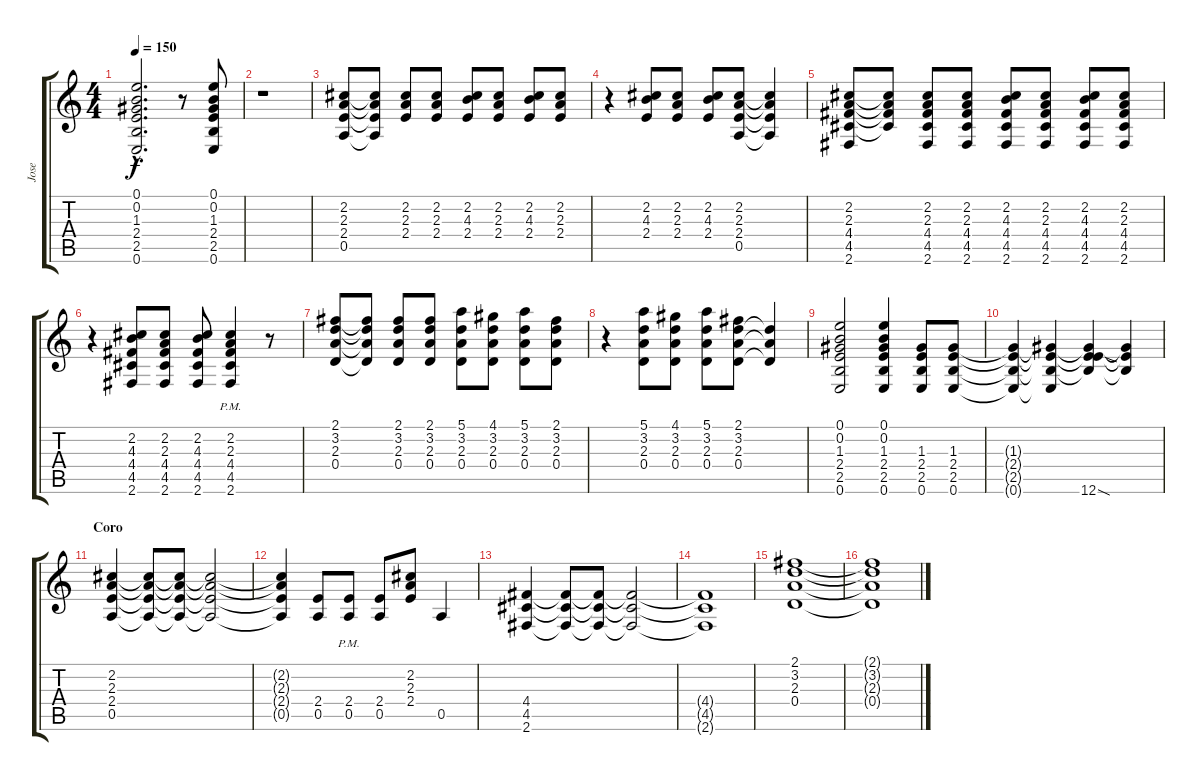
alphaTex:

\track ("Jose" "Jose") {instrument electricguitarjazz}
\staff {score tabs}
\tuning (E4 B3 G3 D3 A2 E2) {hide}
\ts (4 4)
\tempo 150
\clef g2
\ks c
(0.1{hac} 0.2{hac} 1.3{hac} 2.4{hac} 2.5{hac} 0.6{hac}).2{d dy f} r.8 (0.1 0.2 1.3 2.4 2.5 0.6).8 |
r.1 |
(2.2 2.3 2.4 0.5).8 (2.2{t} 2.3{t} 2.4{t} 0.5{t}).8 (2.2 2.3 2.4).8 (2.2 2.3 2.4).8 (2.2 4.3 2.4).8 (2.2 2.3 2.4).8 (2.2 4.3 2.4).8 (2.2 2.3 2.4).8 |
r.4 (2.2 4.3 2.4).8 (2.2 2.3 2.4).8 (2.2 4.3 2.4).8 (2.2 2.3 2.4 0.5).8 (2.2{t} 2.3{t} 2.4{t} 0.5{t}).4 |
(2.2 2.3 4.4 4.5 2.6).8 (2.2{t} 2.3{t} 4.4{t} 4.5{t}).8 (2.2 2.3 4.4 4.5 2.6).8 (2.2 2.3 4.4 4.5 2.6).8 (2.2 4.3 4.4 4.5 2.6).8 (2.2 2.3 4.4 4.5 2.6).8 (2.2 4.3 4.4 4.5 2.6).8 (2.2 2.3 4.4 4.5 2.6).8 |
r.4 (2.2 4.3 4.4 4.5 2.6).8 (2.2 2.3 4.4 4.5 2.6).8 (2.2 4.3 4.4 4.5 2.6).8 (2.2{pm} 2.3 4.4 4.5 2.6).4 r.8 |
(2.1 3.2 2.3 0.4).8 (2.1{t} 3.2{t} 2.3{t} 0.4{t}).8 (2.1 3.2 2.3 0.4).8 (2.1 3.2 2.3 0.4).8 (5.1 3.2 2.3 0.4).8 (4.1 3.2 2.3 0.4).8 (5.1 3.2 2.3 0.4).8 (2.1 3.2 2.3 0.4).8 |
r.4 (5.1 3.2 2.3 0.4).8 (4.1 3.2 2.3 0.4).8 (5.1 3.2 2.3 0.4).8 (2.1 3.2 2.3 0.4).8 (3.2{t} 2.3{t} 0.4{t}).4 |
(0.1 0.2 1.3 2.4 2.5 0.6).2 (0.1 0.2 1.3 2.4 2.5 0.6).4 (1.3 2.4 2.5 0.6).8 (1.3 2.4 2.5 0.6).8 |
(1.3{t} 2.4{t} 2.5{t} 0.6{t}).4 (1.3{t} 2.4{t} 2.5{t} 0.6{t}).4 (1.3{t} 2.4{t} 2.5{t} 12.6{sod}).4 (1.3{t} 2.4{t} 2.5{t}).4 |
\section ("" "Coro")
(2.2 2.3 2.4 0.5).4 (2.2{t} 2.3{t} 2.4{t} 0.5{t}).8 (2.2{t} 2.3{t} 2.4{t} 0.5{t}).8 (2.2{t} 2.3{t} 2.4{t} 0.5{t}).2 |
(2.2{t} 2.3{t} 2.4{t} 0.5{t}).4 (2.4 0.5).8 (2.4{pm} 0.5).8 (2.4 0.5).8 (2.2 2.3 2.4).8 0.5.4 |
(4.4 4.5 2.6).4 (4.4{t} 4.5{t} 2.6{t}).8 (4.4{t} 4.5{t} 2.6{t}).8 (4.4{t} 4.5{t} 2.6{t}).2 |
(4.4{t} 4.5{t} 2.6{t}).1 |
(2.1 3.2 2.3 0.4).1 |
(2.1{t} 3.2{t} 2.3{t} 0.4{t}).1
